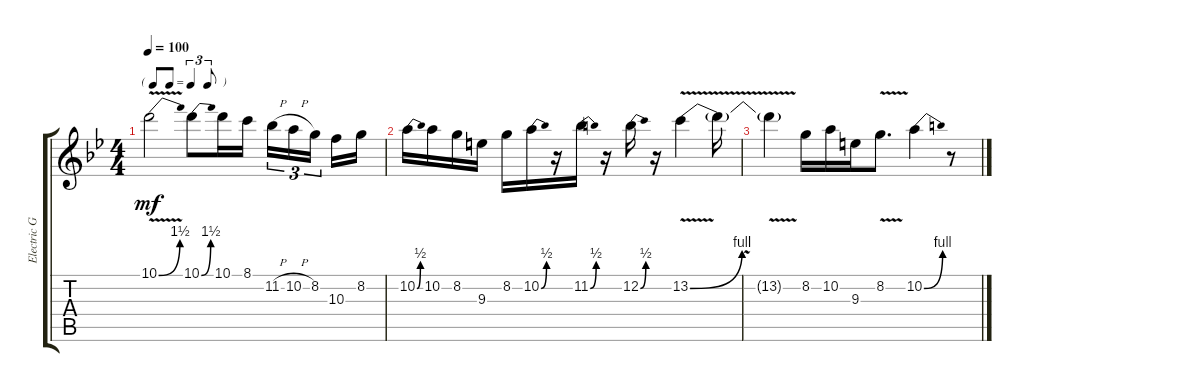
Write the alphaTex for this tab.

\track ("Electric Guitar" "Electric G") {instrument electricguitarclean}
\staff {score tabs}
\tuning (E4 B3 G3 D3 A2 E2) {hide}
\ts (4 4)
\tf triplet8th
\tempo 100
\clef g2
\ks gminor
10.1{be (bend 0 0 60 6) v}.2{dy mf instrument electricguitarclean} 10.1{be (bend 0 0 60 6)}.8 10.1.16 8.1.16 11.2{h}.16{tu (3 2)} 10.2{h}.16{tu (3 2)} 8.2.16{tu (3 2)} 10.3.16 8.2.16 |
10.2{be (bend 0 0 60 2)}.16 10.2.16 8.2.16 9.3.16 8.2.16 10.2{be (bend 0 0 60 2)}.16 r.16 11.2{be (bend 0 0 60 2)}.16 r.16 12.2{be (bend 0 0 60 2)}.16 r.16 13.2{be (bend 0 0 60 4) v}.4 13.2{v t}.16 |
13.2{v t}.4 8.2.16 10.2.16 9.3.16 8.2{v}.8{d} 10.2{be (bend 0 0 60 4)}.4 r.8
